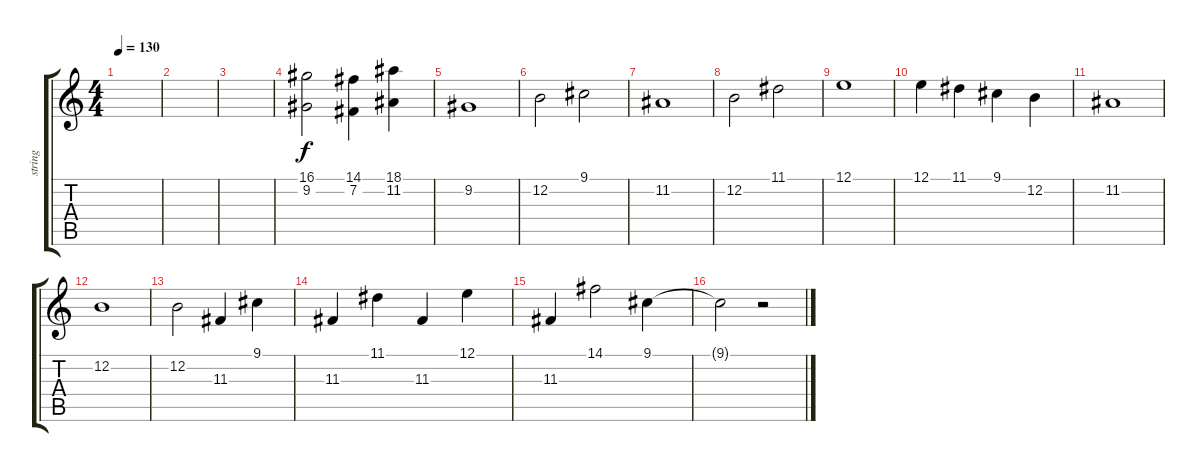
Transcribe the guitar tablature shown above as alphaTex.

\track ("string" "string") {instrument stringensemble1}
\staff {score tabs}
\tuning (E4 B3 G3 D3 A2 E2) {hide}
\ts (4 4)
\tempo 130
\clef g2
\ks c
|
|
|
(16.1 9.2).2 (14.1 7.2).4 (18.1 11.2).4 |
9.2.1 |
12.2.2 9.1.2 |
11.2.1 |
12.2.2 11.1.2 |
12.1.1 |
12.1.4 11.1.4 9.1.4 12.2.4 |
11.2.1 |
12.2.1 |
12.2.2 11.3.4 9.1.4 |
11.3.4 11.1.4 11.3.4 12.1.4 |
11.3.4 14.1.2 9.1.4 |
9.1{t}.2 r.2
